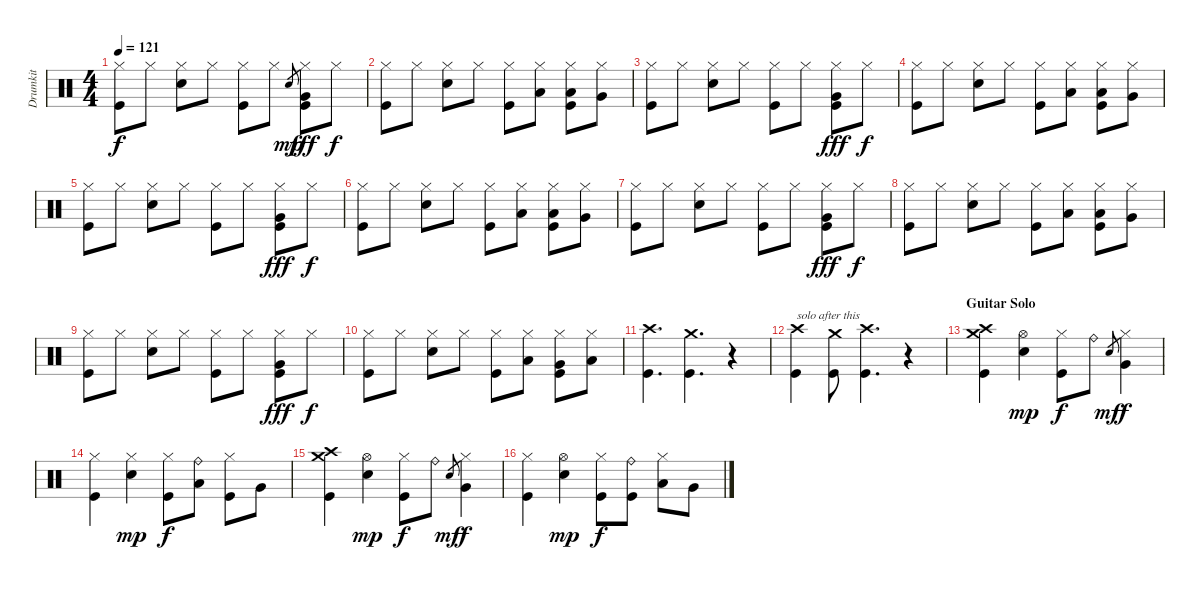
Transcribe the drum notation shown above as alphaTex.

\track ("Drumkit" "Drumkit") {instrument percussion}
\staff {score}
\articulation defaults
\ts (4 4)
\tempo 121
\clef neutral
\ks c
("Hi-Hat (closed)" "Kick (hit)").8{dy f} "Hi-Hat (closed)".8 ("Hi-Hat (closed)" "Snare (hit) 2").8 "Hi-Hat (closed)".8 ("Hi-Hat (closed)" "Kick (hit)").8 "Hi-Hat (closed)".8 "Snare (hit)".8{gr dy mp} ("Hi-Hat (closed)" "Very Low Tom (hit)" "Kick (hit)").8{dy fff} "Hi-Hat (closed)".8{dy f} |
("Hi-Hat (closed)" "Kick (hit)").8 "Hi-Hat (closed)".8 ("Hi-Hat (closed)" "Snare (hit) 2").8 "Hi-Hat (closed)".8 ("Hi-Hat (closed)" "Kick (hit)").8 ("Hi-Hat (closed)" "Low Tom (hit)").8 ("Hi-Hat (closed)" "Low Floor Tom (hit)" "Kick (hit)").8 ("Hi-Hat (closed)" "Very Low Tom (hit)").8 |
("Hi-Hat (closed)" "Kick (hit)").8 "Hi-Hat (closed)".8 ("Hi-Hat (closed)" "Snare (hit) 2").8 "Hi-Hat (closed)".8 ("Hi-Hat (closed)" "Kick (hit)").8 "Hi-Hat (closed)".8 ("Hi-Hat (closed)" "Very Low Tom (hit)" "Kick (hit)").8{dy fff} "Hi-Hat (closed)".8{dy f} |
("Hi-Hat (closed)" "Kick (hit)").8 "Hi-Hat (closed)".8 ("Hi-Hat (closed)" "Snare (hit) 2").8 "Hi-Hat (closed)".8 ("Hi-Hat (closed)" "Kick (hit)").8 ("Hi-Hat (closed)" "Low Tom (hit)").8 ("Hi-Hat (closed)" "Low Floor Tom (hit)" "Kick (hit)").8 ("Hi-Hat (closed)" "Very Low Tom (hit)").8 |
("Hi-Hat (closed)" "Kick (hit)").8 "Hi-Hat (closed)".8 ("Hi-Hat (closed)" "Snare (hit) 2").8 "Hi-Hat (closed)".8 ("Hi-Hat (closed)" "Kick (hit)").8 "Hi-Hat (closed)".8 ("Hi-Hat (closed)" "Very Low Tom (hit)" "Kick (hit)").8{dy fff} "Hi-Hat (closed)".8{dy f} |
("Hi-Hat (closed)" "Kick (hit)").8 "Hi-Hat (closed)".8 ("Hi-Hat (closed)" "Snare (hit) 2").8 "Hi-Hat (closed)".8 ("Hi-Hat (closed)" "Kick (hit)").8 ("Hi-Hat (closed)" "Low Tom (hit)").8 ("Hi-Hat (closed)" "Low Floor Tom (hit)" "Kick (hit)").8 ("Hi-Hat (closed)" "Very Low Tom (hit)").8 |
("Hi-Hat (closed)" "Kick (hit)").8 "Hi-Hat (closed)".8 ("Hi-Hat (closed)" "Snare (hit) 2").8 "Hi-Hat (closed)".8 ("Hi-Hat (closed)" "Kick (hit)").8 "Hi-Hat (closed)".8 ("Hi-Hat (closed)" "Very Low Tom (hit)" "Kick (hit)").8{dy fff} "Hi-Hat (closed)".8{dy f} |
("Hi-Hat (closed)" "Kick (hit)").8 "Hi-Hat (closed)".8 ("Hi-Hat (closed)" "Snare (hit) 2").8 "Hi-Hat (closed)".8 ("Hi-Hat (closed)" "Kick (hit)").8 ("Hi-Hat (closed)" "Low Tom (hit)").8 ("Hi-Hat (closed)" "Low Floor Tom (hit)" "Kick (hit)").8 ("Hi-Hat (closed)" "Very Low Tom (hit)").8 |
("Hi-Hat (closed)" "Kick (hit)").8 "Hi-Hat (closed)".8 ("Hi-Hat (closed)" "Snare (hit) 2").8 "Hi-Hat (closed)".8 ("Hi-Hat (closed)" "Kick (hit)").8 "Hi-Hat (closed)".8 ("Hi-Hat (closed)" "Very Low Tom (hit)" "Kick (hit)").8{dy fff} "Hi-Hat (closed)".8{dy f} |
("Hi-Hat (closed)" "Kick (hit)").8 "Hi-Hat (closed)".8 ("Hi-Hat (closed)" "Snare (hit) 2").8 "Hi-Hat (closed)".8 ("Hi-Hat (closed)" "Kick (hit)").8 ("Hi-Hat (closed)" "Low Tom (hit)").8 ("Hi-Hat (closed)" "Very Low Tom (hit)" "Kick (hit)").8 ("Hi-Hat (closed)" "Low Floor Tom (hit)").8 |
("Crash high (hit)" "Kick (hit)").4{d} ("Crash medium (hit)" "Kick (hit)").4{d} r.4 |
("Crash high (hit)" "Kick (hit)").4{txt "solo after this"} ("Crash medium (hit)" "Kick (hit)").8 ("Crash high (hit)" "Kick (hit)").4{d} r.4 |
\section ("" "Guitar Solo")
("Crash high (hit)" "Crash medium (hit)" "Kick (hit)").4 ("Hi-Hat (open)" "Snare (hit) 2").4{dy mp} ("Hi-Hat (closed)" "Kick (hit)").8{dy f} "Ride (bell)".8 "Snare (hit)".8{gr dy mf} ("Hi-Hat (closed)" "Very Low Tom (hit)").4{dy f} |
("Hi-Hat (closed)" "Kick (hit)").4 ("Hi-Hat (closed)" "Snare (hit) 2").4{dy mp} ("Hi-Hat (closed)" "Kick (hit)").8{dy f} ("Ride (bell)" "Low Tom (hit)").8 ("Hi-Hat (closed)" "Kick (hit)").8 "Very Low Tom (hit)".8 |
("Crash high (hit)" "Crash medium (hit)" "Kick (hit)").4 ("Hi-Hat (open)" "Snare (hit) 2").4{dy mp} ("Hi-Hat (closed)" "Kick (hit)").8{dy f} "Ride (bell)".8 "Snare (hit)".8{gr dy mf} ("Hi-Hat (closed)" "Very Low Tom (hit)").4{dy f} |
("Hi-Hat (closed)" "Kick (hit)").4 ("Hi-Hat (open)" "Snare (hit) 2").4{dy mp} ("Hi-Hat (closed)" "Kick (hit)").8{dy f} ("Ride (bell)" "Kick (hit)").8 ("Hi-Hat (closed)" "Low Tom (hit)").8 "Very Low Tom (hit)".8
